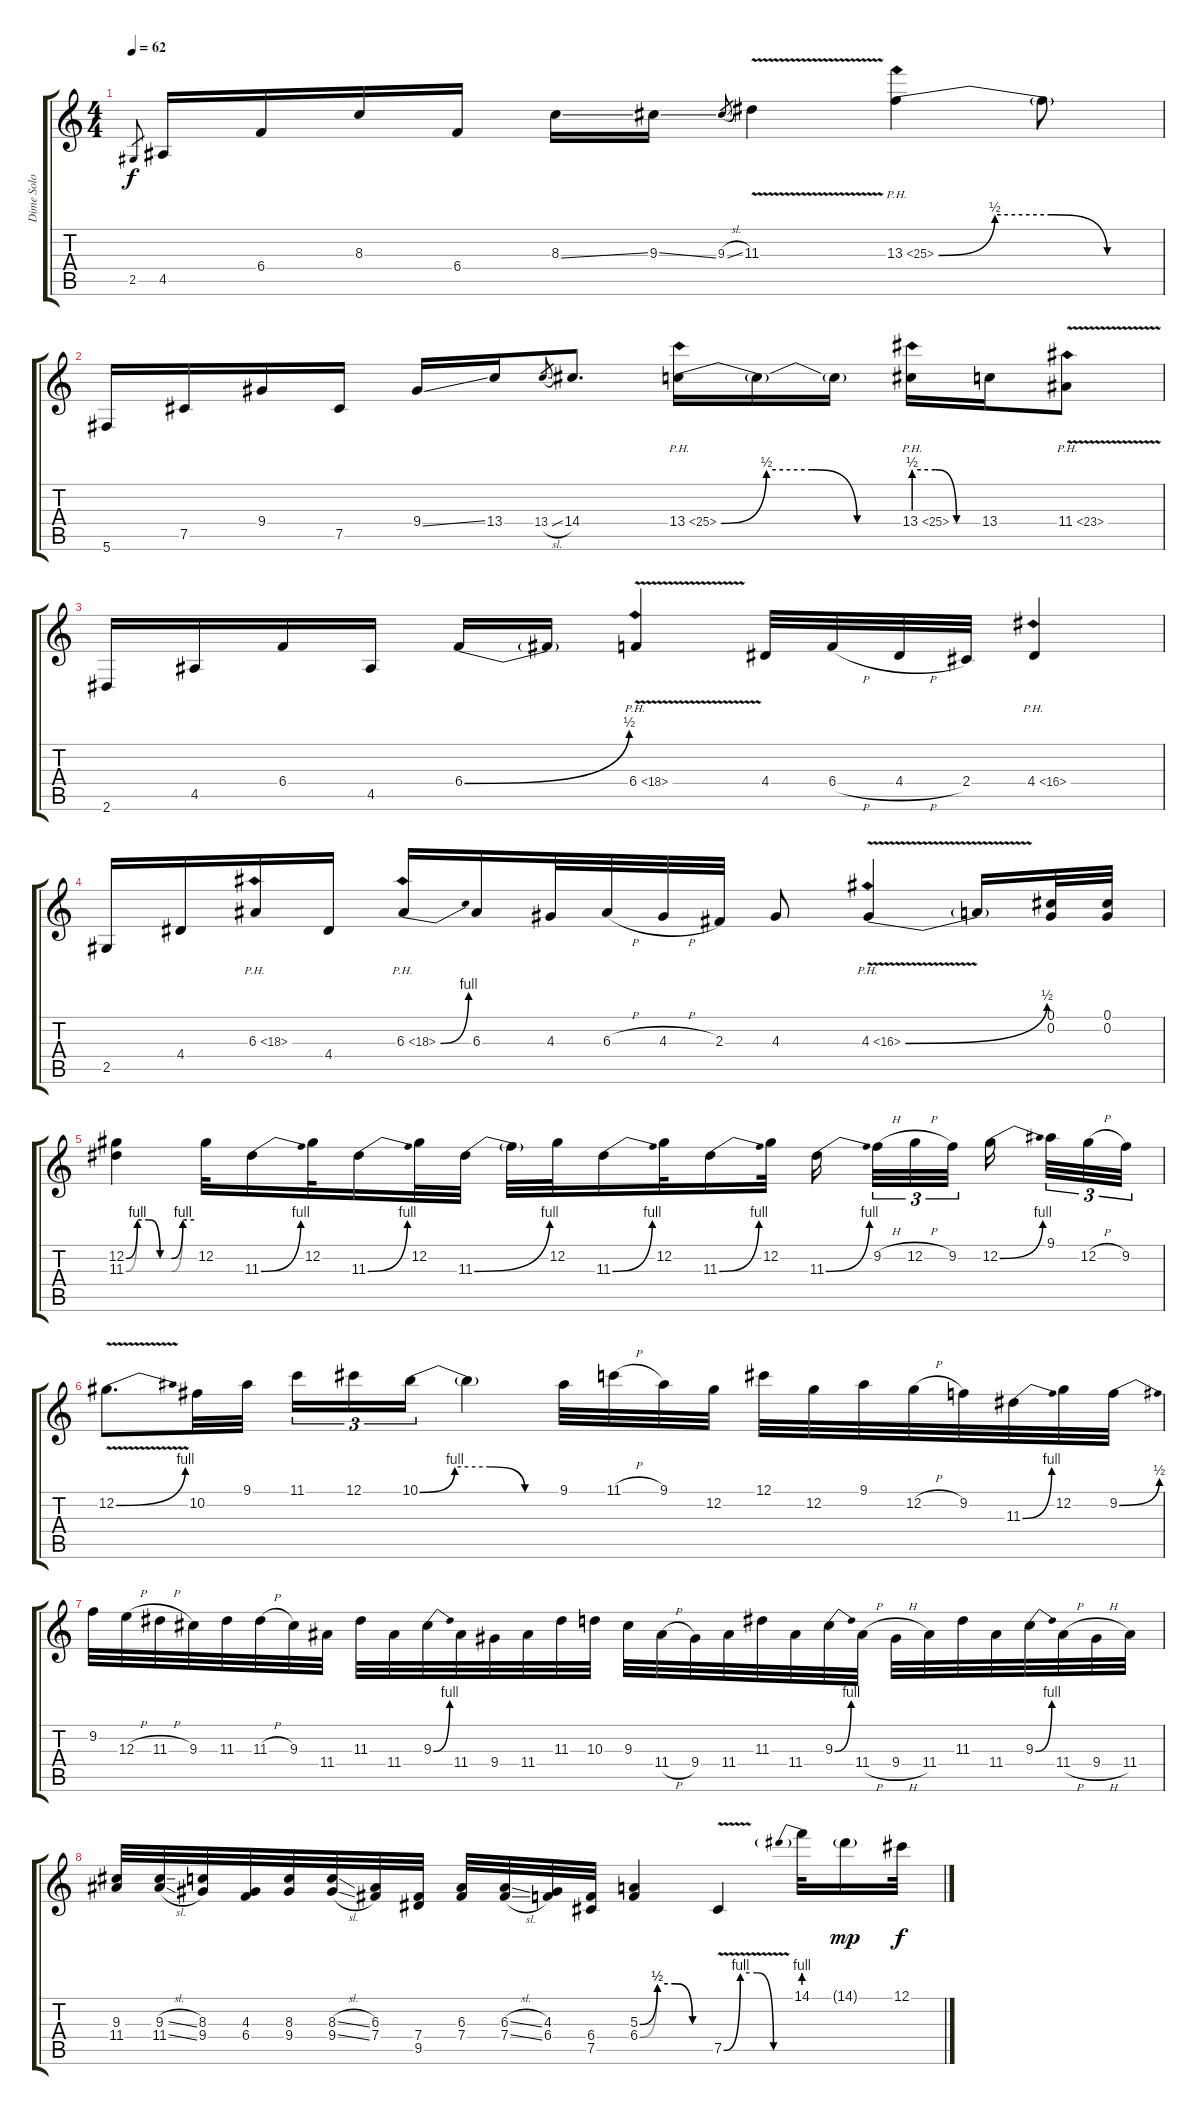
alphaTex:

\track ("Dime Solo" "Dime Solo") {instrument overdrivenguitar}
\staff {score tabs}
\tuning (Db4 Ab3 E3 B2 Gb2 Db2) {hide}
\ts (4 4)
\tempo 62
\clef g2
\ks c
2.5.8{gr dy f} 4.5.16 6.4.16 8.3.16 6.4.16 8.3{ss}.16 9.3{ss}.16 9.3{sl}.8{gr} 11.3{v}.4 13.3{be (custom 0 0 15 2 30 2 45 0 60 0) ph 12}.4 13.3{t}.8 |
5.6.16 7.5.16 9.4.16 7.5.16 9.4{ss}.16 13.4.16 13.4{sl}.8{gr} 14.4.8{d} 13.4{be (custom 0 0 15 2 30 2 45 0 60 0) ph 12}.16 13.4{t}.16 13.4{t}.16 13.4{be (custom 0 2 20 2 40 0 60 0) ph 12}.16 13.4.16 11.4{ph 12 v}.8 |
2.6.16 4.5.16 6.4.16 4.5.16 6.4{be (bend 0 0 60 2)}.16 6.4{t}.16 6.4{ph 12 v}.4 4.4.32 6.4{h}.32 4.4{h}.32 2.4.32 4.4{ph 12}.4 |
2.5.16 4.4.16 6.3{ph 12}.16 4.4.16 6.3{be (bend 0 0 60 4) ph 12}.16 6.3.16 4.3.32 6.3{h}.32 4.3{h}.32 2.3.32 4.3.8 4.3{be (bend 0 0 60 2) ph 12 v}.4 4.3{t}.16 (0.1 0.2).32 (0.1 0.2).32 |
(12.2{be (custom 0 0 10 4 20 4 30 0 40 0 50 4 60 4)} 11.3{be (custom 0 0 10 4 20 4 30 0 40 0 50 4 60 4)}).4 12.2.32 11.3{be (bend 0 0 60 4)}.16 12.2.32 11.3{be (bend 0 0 60 4)}.16 12.2.32 11.3{be (bend 0 0 60 4)}.32 11.3{t}.32 12.2.32 11.3{be (bend 0 0 60 4)}.16 12.2.32 11.3{be (bend 0 0 60 4)}.16 12.2.32 11.3{be (bend 0 0 60 4)}.16{beam splitsecondary} 9.2{h}.32{tu (3 2)} 12.2{h}.32{tu (3 2)} 9.2.32{tu (3 2) beam splitsecondary} 12.2{be (bend 0 0 60 4)}.16{beam splitsecondary} 9.1.32{tu (3 2)} 12.2{h}.32{tu (3 2)} 9.2.32{tu (3 2)} |
12.2{be (bend 0 0 60 4) v}.8{d} 10.2.32 9.1.32 11.1.16{tu (3 2)} 12.1.16{tu (3 2)} 10.1{be (custom 0 0 15 4 30 4 45 0 60 0)}.16{tu (3 2)} 10.1{t}.4 9.1.32 11.1{h}.32 9.1.32 12.2.32 12.1.32 12.2.32 9.1.32 12.2{h}.32 9.2.32 11.3{be (bend 0 0 60 4)}.32 12.2.32 9.2{be (bend 0 0 60 2)}.32 |
9.2.32 12.3{h}.32 11.3{h}.32 9.3.32 11.3.32 11.3{h}.32 9.3.32 11.4.32 11.3.32 11.4.32 9.3{be (bend 0 0 60 4)}.32 11.4.32 9.4.32 11.4.32 11.3.32 10.3.32 9.3.32 11.4{h}.32 9.4.32 11.4.32 11.3.32 11.4.32 9.3{be (bend 0 0 60 4)}.32 11.4{h}.32 9.4{h}.32 11.4.32 11.3.32 11.4.32 9.3{be (bend 0 0 60 4)}.32 11.4{h}.32 9.4{h}.32 11.4.32 |
(9.3 11.4).32 (9.3{sl} 11.4{sl}).32 (8.3 9.4).32 (4.3 6.4).32 (8.3 9.4).32 (8.3{sl} 9.4{sl}).32 (6.3 7.4).32 (7.4 9.5).32 (6.3 7.4).32 (6.3{sl} 7.4{sl}).32 (4.3 6.4).32 (6.4 7.5).32 (5.3{be (custom 0 0 15 2 30 2 45 0 60 0)} 6.4{be (custom 0 0 15 2 30 2 45 0 60 0)}).4 7.5{be (custom 0 0 15 4 30 4 45 0 60 0) v}.4 14.1{be (prebend 0 4 60 4)}.32 14.1{g}.16{dy mp} 12.1.32{dy f}
